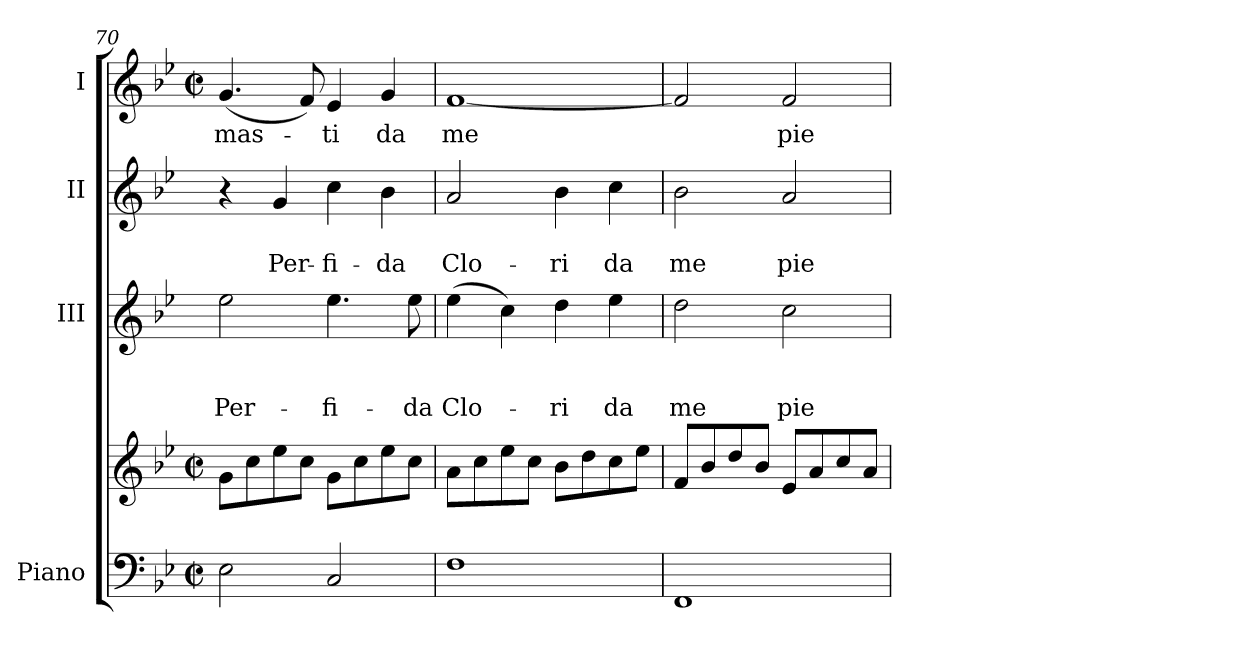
**kern	**kern	**kern	**text	**text	**text	**kern	**text	**text	**kern	**text
*part4	*part4	*part3	*part3	*part3	*part3	*part2	*part2	*part2	*part1	*part1
*staff5	*staff4	*staff3	*staff3	*staff3	*staff3	*staff2	*staff2	*staff2	*staff1	*staff1
*I"Piano	*	*I"III	*	*	*	*I"II	*	*	*I"I	*
*	*	*I'III	*	*	*	*I'II	*	*	*I'I	*
*clefF4	*clefG2	*clefG2	*	*	*	*clefG2	*	*	*clefG2	*
*k[b-e-]	*k[b-e-]	*k[b-e-]	*	*	*	*k[b-e-]	*	*	*k[b-e-]	*
*B-:	*B-:	*B-:	*	*	*	*B-:	*	*	*B-:	*
*M2/2	*M2/2	*	*	*	*	*	*	*	*M2/2	*
*met(c|)	*met(c|)	*	*	*	*	*	*	*	*met(c|)	*
=70	=70	=70	=70	=70	=70	=70	=70	=70	=70	=70
!	!	!	!	!	!LO:LY:b	!	!	!	!	!LO:LY:b
2E-\	8g\L	2ee-\	.	.	Per-	4r	.	.	(<4.g/	-mas-
.	8cc\	.	.	.	.	.	.	.	.	.
!	!	!	!	!	!	!	!	!LO:LY:b	!	!
.	8ee-\	.	.	.	.	4g/	.	Per-	.	.
.	8cc\J	.	.	.	.	.	.	.	8f/)	.
!	!	!	!	!	!LO:LY:b	!	!	!LO:LY:b	!	!LO:LY:b
2C/	8g\L	4.ee-\	.	.	-fi-	4cc\	.	-fi-	4e-/	-ti
.	8cc\	.	.	.	.	.	.	.	.	.
!	!	!	!	!	!	!	!	!LO:LY:b	!	!LO:LY:b
.	8ee-\	.	.	.	.	4b-\	.	-da	4g/	da
!	!	!	!	!	!LO:LY:b	!	!	!	!	!
.	8cc\J	8ee-\	.	.	-da	.	.	.	.	.
=71	=71	=71	=71	=71	=71	=71	=71	=71	=71	=71
!	!	!	!	!	!LO:LY:b	!	!	!LO:LY:b	!	!LO:LY:b
1F	8a\L	(>4ee-\	.	.	Clo-	2a/	.	Clo-	[<1f	me
.	8cc\	.	.	.	.	.	.	.	.	.
.	8ee-\	4cc\)	.	.	.	.	.	.	.	.
.	8cc\J	.	.	.	.	.	.	.	.	.
!	!	!	!	!	!LO:LY:b	!	!	!LO:LY:b	!	!
.	8b-\L	4dd\	.	.	-ri	4b-\	.	-ri	.	.
.	8dd\	.	.	.	.	.	.	.	.	.
!	!	!	!	!	!LO:LY:b	!	!	!LO:LY:b	!	!
.	8cc\	4ee-\	.	.	da	4cc\	.	da	.	.
.	8ee-\J	.	.	.	.	.	.	.	.	.
=72	=72	=72	=72	=72	=72	=72	=72	=72	=72	=72
!	!	!	!	!	!LO:LY:b	!	!	!LO:LY:b	!	!
1FF	8f/L	2dd\	.	.	me	2b-\	.	me	2f/]	.
.	8b-/	.	.	.	.	.	.	.	.	.
.	8dd/	.	.	.	.	.	.	.	.	.
.	8b-/J	.	.	.	.	.	.	.	.	.
!	!	!	!	!	!LO:LY:b	!	!	!LO:LY:b	!	!LO:LY:b
.	8e-/L	2cc\	.	.	pie-	2a/	.	pie-	2f/	pie-
.	8a/	.	.	.	.	.	.	.	.	.
.	8cc/	.	.	.	.	.	.	.	.	.
.	8a/J	.	.	.	.	.	.	.	.	.
=	=	=	=	=	=	=	=	=	=	=
*-	*-	*-	*-	*-	*-	*-	*-	*-	*-	*-
